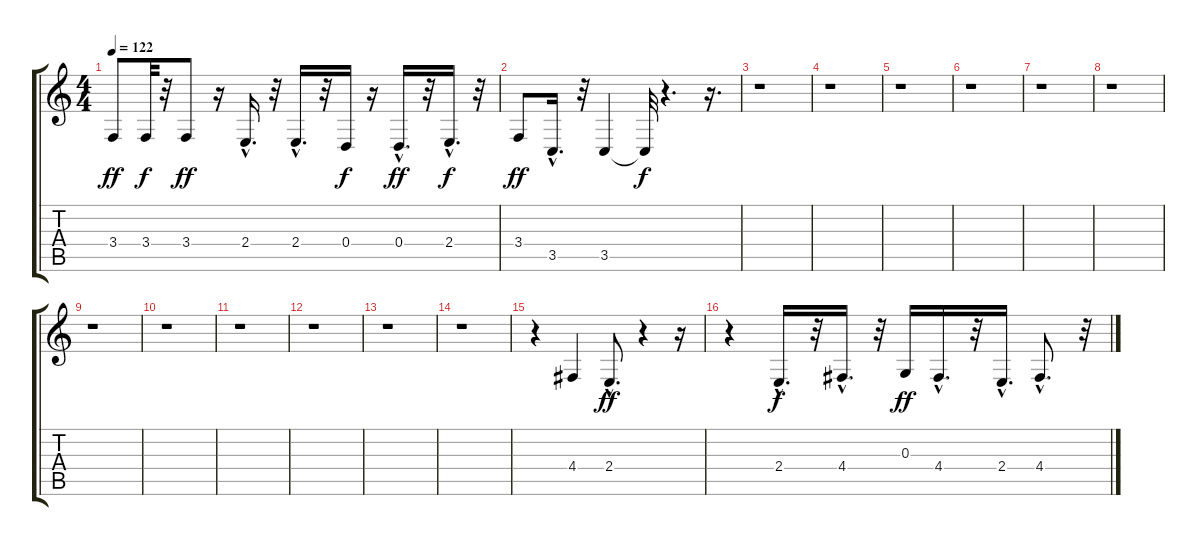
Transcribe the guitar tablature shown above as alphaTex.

\track "" {instrument voiceoohs}
\staff {score tabs}
\tuning (E4 B3 G3 D3 A2 E2) {hide}
\ts (4 4)
\tempo 122
\clef g2
\ks c
3.4.8{dy ff} 3.4.32{dy f} r.32 3.4.8{dy ff} r.16 2.4{hac}.16{d} r.32 2.4{hac}.16{d} r.32 0.4.16{dy f} r.16 0.4{hac}.16{d dy ff} r.32 2.4{hac}.16{d dy f} r.32 |
3.4.8{dy ff} 3.5{hac}.16{d} r.32 3.5.4 3.5{t}.32{dy f} r.4{d} r.16{d} |
r.1 |
r.1 |
r.1 |
r.1 |
r.1 |
r.1 |
r.1 |
r.1 |
r.1 |
r.1 |
r.1 |
r.1 |
r.4 4.4.4 2.4{hac}.8{d dy ff} r.4 r.16 |
r.4 2.4{hac}.16{d dy f} r.32 4.4{hac}.16{d} r.32 0.3.16{dy ff} 4.4{hac}.16{d} r.32 2.4{hac}.16{d} 4.4{hac}.8{d} r.32
